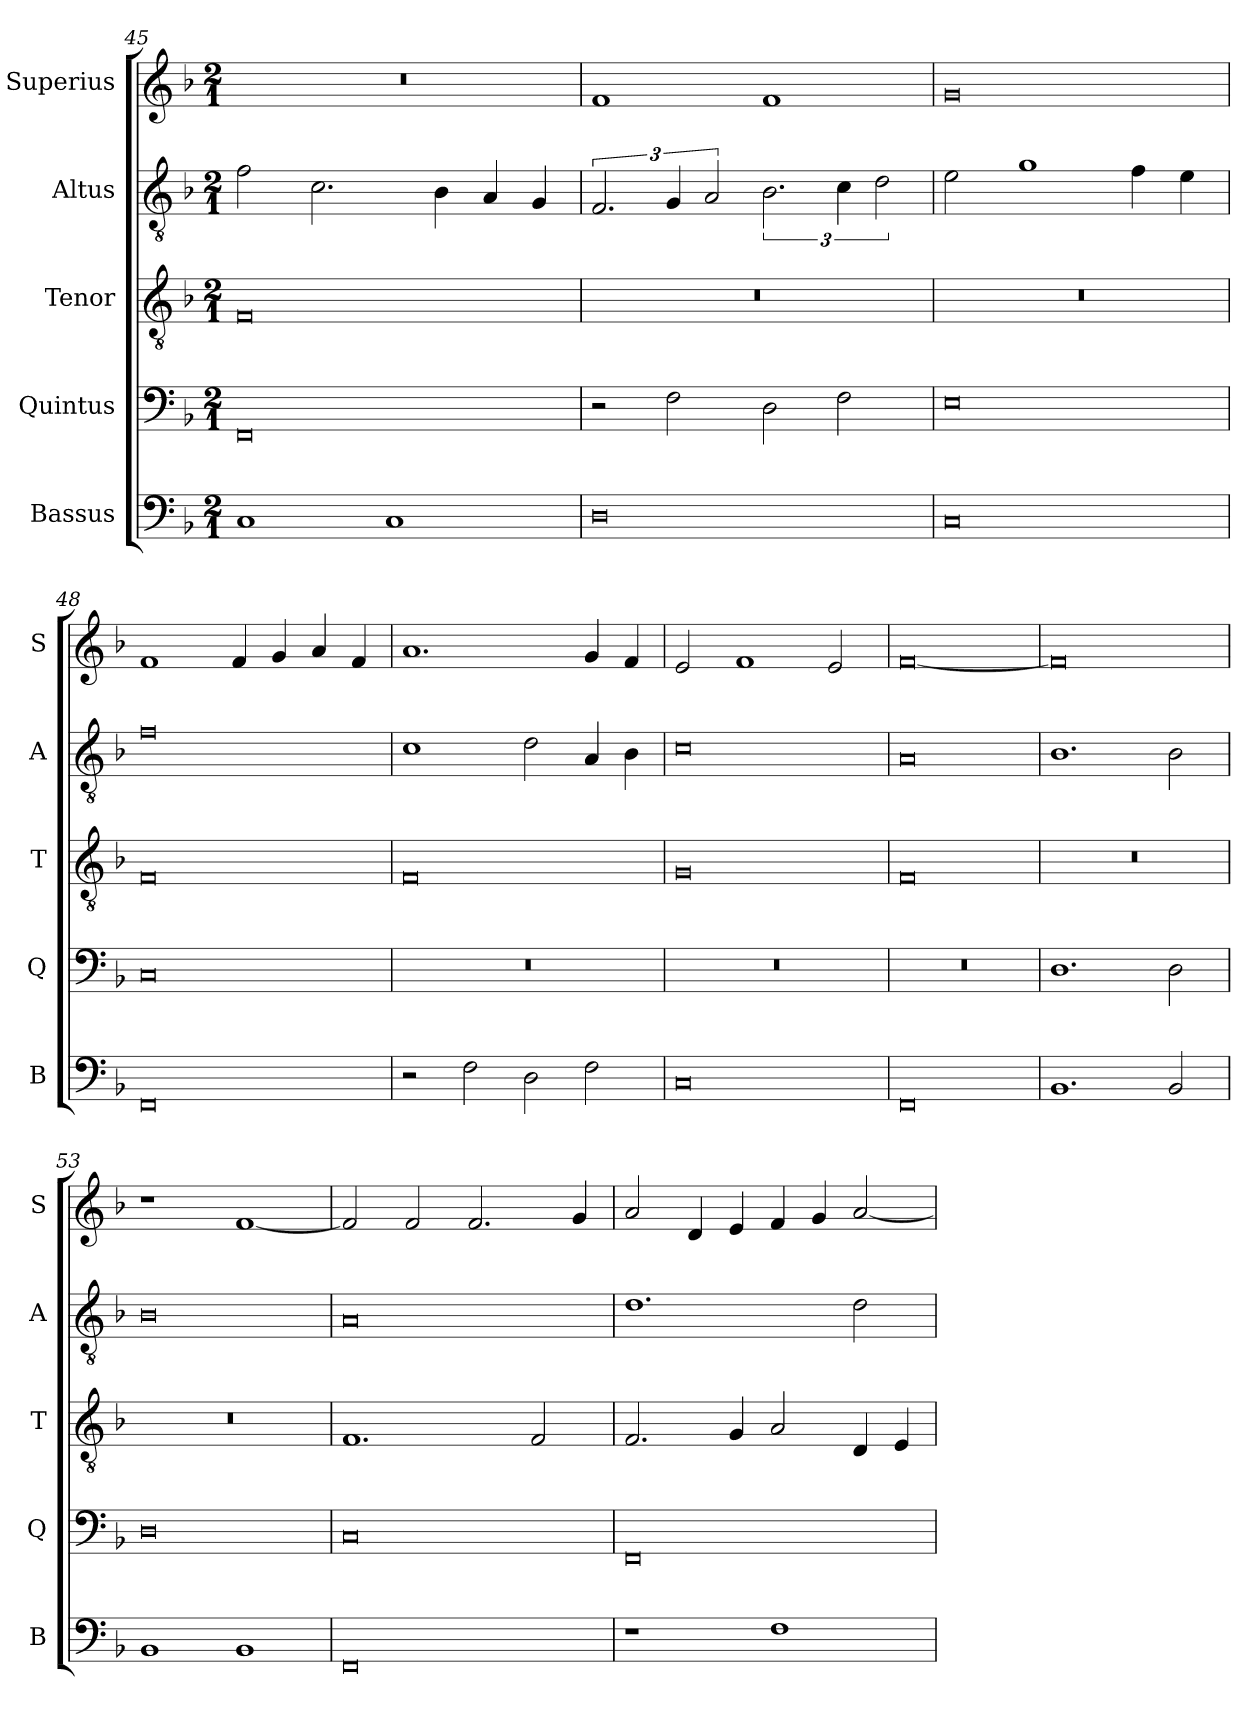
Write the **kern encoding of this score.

**kern	**kern	**kern	**kern	**kern
*part5	*part4	*part3	*part2	*part1
*staff5	*staff4	*staff3	*staff2	*staff1
*I"Bassus	*I"Quintus	*I"Tenor	*I"Altus	*I"Superius
*I'B	*I'Q	*I'T	*I'A	*I'S
*clefF4	*clefF4	*clefGv2	*clefGv2	*clefG2
*k[b-]	*k[b-]	*k[b-]	*k[b-]	*k[b-]
*M2/1	*M2/1	*M2/1	*M2/1	*M2/1
=45	=45	=45	=45	=45
1C	0FF	0F	2f\	0r
.	.	.	2.c\	.
1C	.	.	.	.
.	.	.	4B-\	.
.	.	.	4A/	.
.	.	.	4G/	.
=46	=46	=46	=46	=46
0D	2r	0r	3.F/	1f
.	2F\	.	6G/	.
.	.	.	3A/	.
.	2D\	.	3.B-\	1f
.	2F\	.	6c\	.
.	.	.	3d\	.
=47	=47	=47	=47	=47
0C	0E	0r	2e\	0g
.	.	.	1g	.
.	.	.	4f\	.
.	.	.	4e\	.
=48	=48	=48	=48	=48
0FF	0C	0F	0f	1f
.	.	.	.	4f/
.	.	.	.	4g/
.	.	.	.	4a/
.	.	.	.	4f/
=49	=49	=49	=49	=49
2r	0r	0F	1c	1.a
2F\	.	.	.	.
2D\	.	.	2d\	.
2F\	.	.	4A/	4g/
.	.	.	4B-\	4f/
=50	=50	=50	=50	=50
0C	0r	0G	0c	2e/
.	.	.	.	1f
.	.	.	.	2e/
=51	=51	=51	=51	=51
0FF	0r	0F	0A	[0f
=52	=52	=52	=52	=52
1.BB-	1.D	0r	1.B-	0f]
2BB-/	2D\	.	2B-\	.
=53	=53	=53	=53	=53
1BB-	0D	0r	0B-	1r
1BB-	.	.	.	[1f
=54	=54	=54	=54	=54
0FF	0C	1.F	0A	2f/]
.	.	.	.	2f/
.	.	.	.	2.f/
.	.	2F/	.	.
.	.	.	.	4g/
=55	=55	=55	=55	=55
1r	0FF	2.F/	1.d	2a/
.	.	.	.	4d/
.	.	4G/	.	4e/
1F	.	2A/	.	4f/
.	.	.	.	4g/
.	.	4D/	2d\	[2a/
.	.	4E/	.	.
=	=	=	=	=
*-	*-	*-	*-	*-
